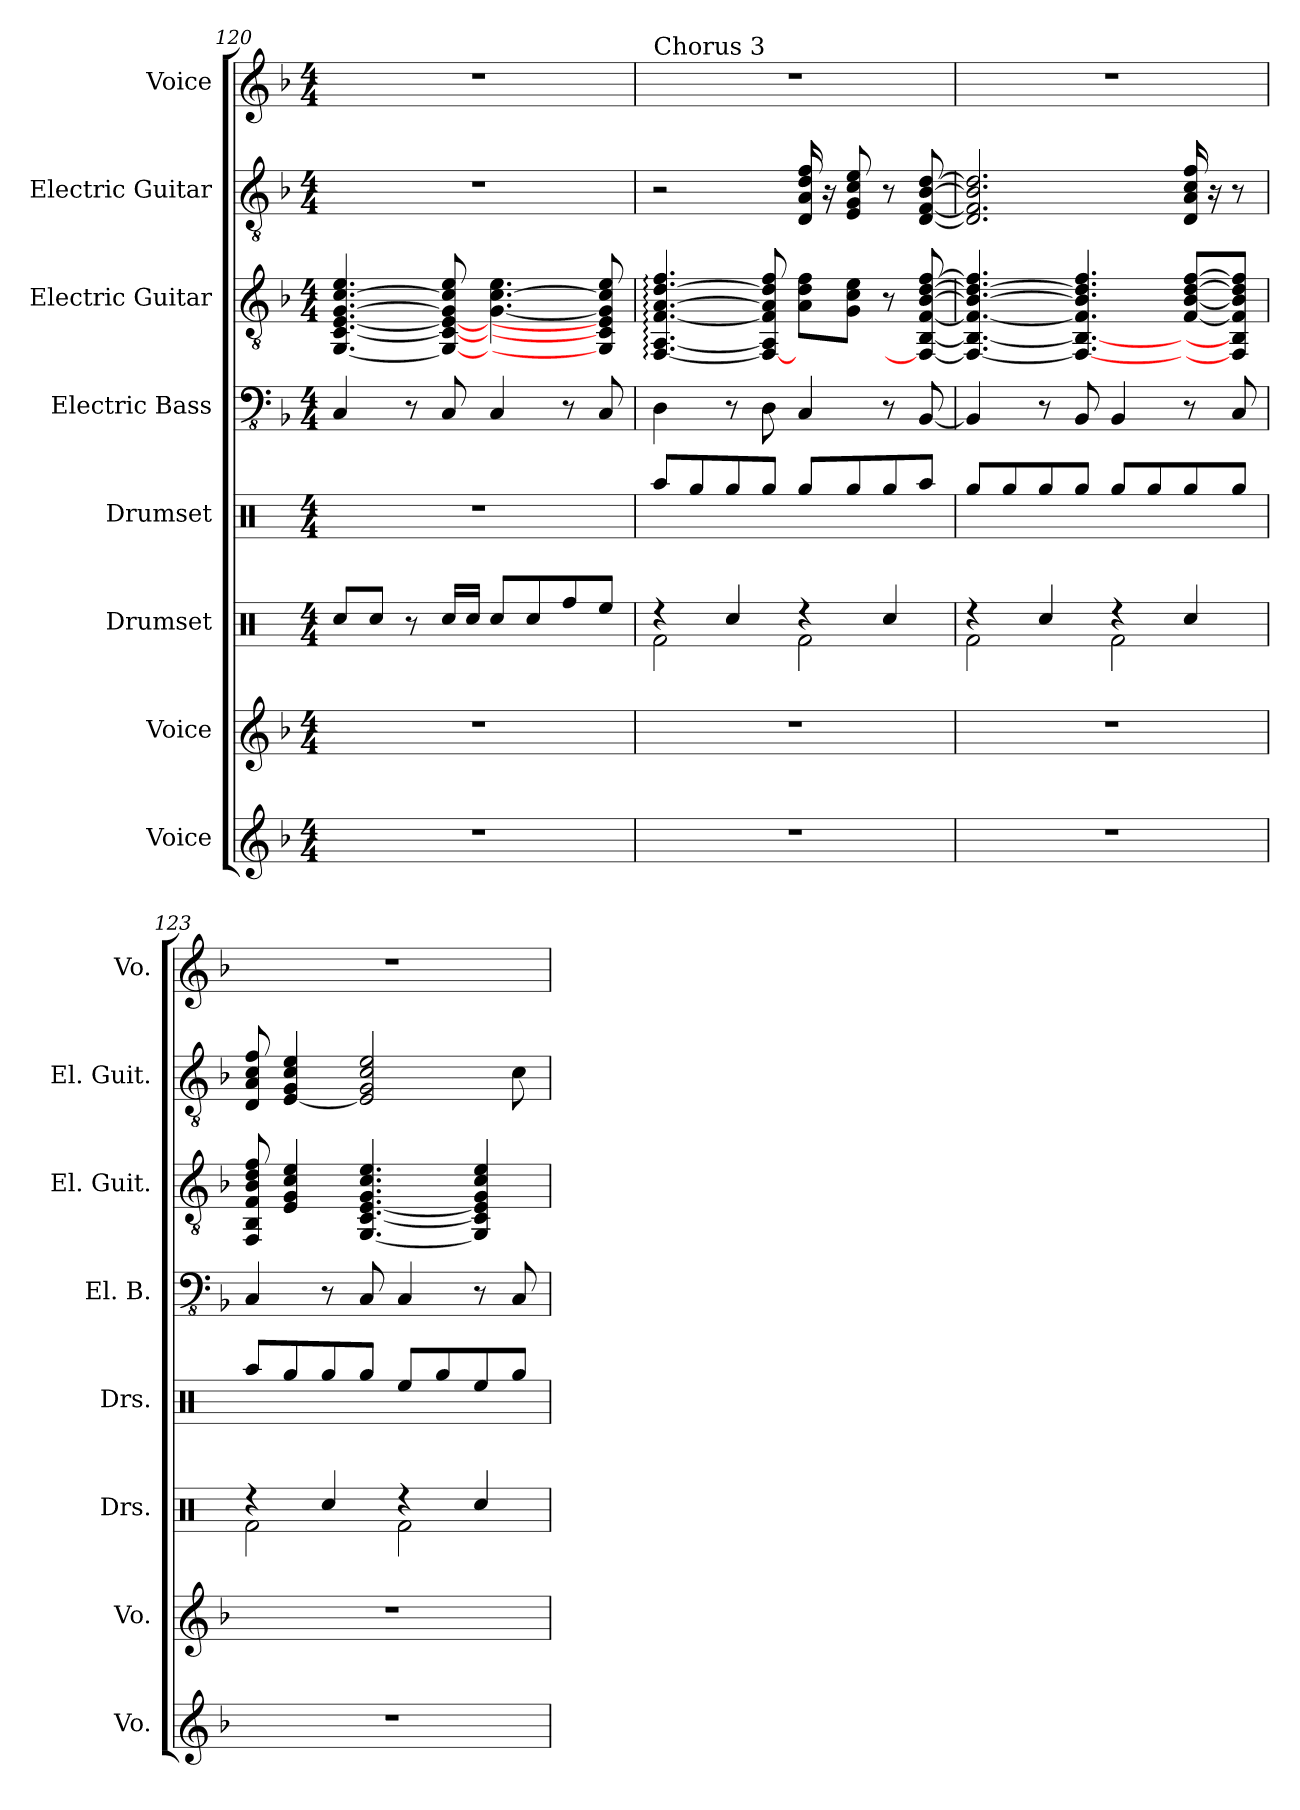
**kern	**kern	**kern	**kern	**kern	**kern	**kern	**kern
*part8	*part7	*part6	*part5	*part4	*part3	*part2	*part1
*staff8	*staff7	*staff6	*staff5	*staff4	*staff3	*staff2	*staff1
*I"Voice	*I"Voice	*I"Drumset	*I"Drumset	*I"Electric Bass	*I"Electric Guitar	*I"Electric Guitar	*I"Voice
*I'Vo.	*I'Vo.	*I'Drs.	*I'Drs.	*I'El. B.	*I'El. Guit.	*I'El. Guit.	*I'Vo.
!!LO:PB:g=z
*clefG2	*clefG2	*clefX	*clefX	*clefFv4	*clefGv2	*clefGv2	*clefG2
*k[b-]	*k[b-]	*k[]	*k[]	*k[b-]	*k[b-]	*k[b-]	*k[b-]
*M4/4	*M4/4	*M4/4	*M4/4	*M4/4	*M4/4	*M4/4	*M4/4
=120	=120	=120	=120	=120	=120	=120	=120
1r	1r	8Rcc/L	1r	4CC/	[4.GG/ [4.C/ [4.E/ [4.G/ [4.c/ 4.e/	1r	1r
.	.	8Rcc/J	.	.	.	.	.
.	.	8r	.	8r	.	.	.
.	.	16Rcc/LL	.	8CC/	8GG/_ 8C/_ 8E/_ 8G/] 8c/] 8e/	.	.
.	.	16Rcc/JJ	.	.	.	.	.
.	.	8Rcc/L	.	4CC/	[4.G\ [4.c\ 4.e\	.	.
.	.	8Rcc/	.	.	.	.	.
.	.	8Rff/	.	8r	.	.	.
.	.	8Ree/J	.	8CC/	8GG/] 8C/] 8E/] 8G/] 8c/] 8e/	.	.
=121	=121	=121	=121	=121	=121	=121	=121
*	*	*^	*	*	*	*	*
!	!	!	!	!	!	!	!	!LO:TX:a:t=Chorus 3
1r	1r	4r	2Rf\	8Raa/L	4DD\	[4.FF/: [4.AA/: [4.F/: [4.A/: [4.d/: 4.f/:	2r	1r
.	.	.	.	8Rgg/	.	.	.	.
.	.	4Rcc/	.	8Rgg/	8r	.	.	.
.	.	.	.	8Rgg/J	8DD\	8FF/_ 8AA/] 8F/] 8A/] 8d/] 8f/	.	.
.	.	4r	2Rf\	8Rgg/L	4CC/	8A\ 8d\ 8f\L	16D/ 16A/ 16d/ 16f/	.
.	.	.	.	.	.	.	16r	.
.	.	.	.	8Rgg/	.	8G\ 8c\ 8e\J	8E/ 8G/ 8c/ 8e/	.
.	.	4Rcc/	.	8Rgg/	8r	8r	8r	.
.	.	.	.	8Raa/J	[8BBB-/	8FF/_ [8BB-/ [8F/ [8B-/ [8d/ [8f/	[8D/ [8F/ [8B-/ [8d/	.
=122	=122	=122	=122	=122	=122	=122	=122	=122
1r	1r	4r	2Rf\	8Rgg/L	4BBB-/]	4.FF/_ 4.BB-/_ 4.F/_ 4.B-/_ 4.d/_ 4.f/]	2.D/] 2.F/] 2.B-/] 2.d/]	1r
.	.	.	.	8Rgg/	.	.	.	.
.	.	4Rcc/	.	8Rgg/	8r	.	.	.
.	.	.	.	8Rgg/J	8BBB-/	4.FF/_ 4.BB-/_ 4.F/] 4.B-/] 4.d/] 4.f/	.	.
.	.	4r	2Rf\	8Rgg/L	4BBB-/	.	.	.
.	.	.	.	8Rgg/	.	.	.	.
.	.	4Rcc/	.	8Rgg/	8r	[8F/ [8B-/ [8d/ [8f/L	16D/ 16A/ 16c/ 16f/	.
.	.	.	.	.	.	.	16r	.
.	.	.	.	8Rgg/J	8CC/	8FF/] 8BB-/] 8F/] 8B-/] 8d/] 8f/]J	8r	.
=123	=123	=123	=123	=123	=123	=123	=123	=123
1r	1r	4r	2Rf\	8Raa/L	4CC/	8FF/ 8BB-/ 8F/ 8B-/ 8d/ 8f/	8D/ 8A/ 8c/ 8f/	1r
.	.	.	.	8Rgg/	.	4E/ 4G/ 4c/ 4e/	[4E/ 4G/ 4c/ 4e/	.
.	.	4Rcc/	.	8Rgg/	8r	.	.	.
.	.	.	.	8Rgg/J	8CC/	[4.GG/ [4.C/ [4.E/ 4.G/ 4.c/ 4.e/	2E/] 2G/ 2c/ 2e/	.
.	.	4r	2Rf\	8Ree/L	4CC/	.	.	.
.	.	.	.	8Rgg/	.	.	.	.
.	.	4Rcc/	.	8Ree/	8r	4GG/] 4C/] 4E/] 4G/ 4c/ 4e/	.	.
.	.	.	.	8Rgg/J	8CC/	.	8c\	.
*	*	*v	*v	*	*	*	*	*
=	=	=	=	=	=	=	=
*-	*-	*-	*-	*-	*-	*-	*-
